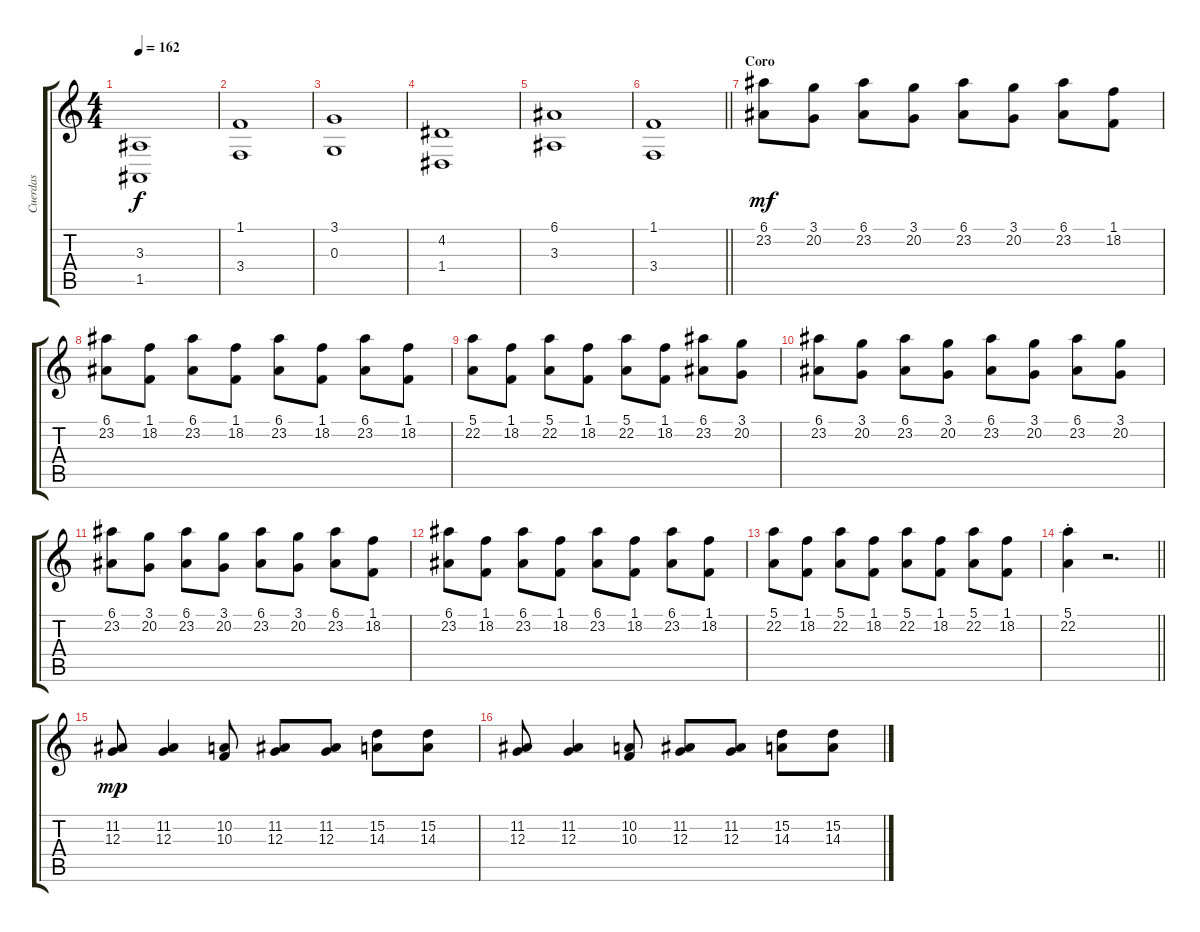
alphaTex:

\track ("Cuerdas" "Cuerdas") {instrument stringensemble1}
\staff {score tabs}
\tuning (E4 B3 G3 D3 A2 E2) {hide}
\ts (4 4)
\tempo 162
\clef g2
\ks c
(3.3 1.5).1{dy f} |
(1.1 3.4).1 |
(3.1 0.3).1 |
(4.2 1.4).1 |
(6.1 3.3).1 |
\barLineRight lightlight
(1.1 3.4).1 |
\section ("" "Coro")
(6.1 23.2).8{dy mf volume 12 instrument stringensemble1} (3.1 20.2).8 (6.1 23.2).8 (3.1 20.2).8 (6.1 23.2).8 (3.1 20.2).8 (6.1 23.2).8 (1.1 18.2).8 |
(6.1 23.2).8 (1.1 18.2).8 (6.1 23.2).8 (1.1 18.2).8 (6.1 23.2).8 (1.1 18.2).8 (6.1 23.2).8 (1.1 18.2).8 |
(5.1 22.2).8 (1.1 18.2).8 (5.1 22.2).8 (1.1 18.2).8 (5.1 22.2).8 (1.1 18.2).8 (6.1 23.2).8 (3.1 20.2).8 |
(6.1 23.2).8 (3.1 20.2).8 (6.1 23.2).8 (3.1 20.2).8 (6.1 23.2).8 (3.1 20.2).8 (6.1 23.2).8 (3.1 20.2).8 |
(6.1 23.2).8 (3.1 20.2).8 (6.1 23.2).8 (3.1 20.2).8 (6.1 23.2).8 (3.1 20.2).8 (6.1 23.2).8 (1.1 18.2).8 |
(6.1 23.2).8 (1.1 18.2).8 (6.1 23.2).8 (1.1 18.2).8 (6.1 23.2).8 (1.1 18.2).8 (6.1 23.2).8 (1.1 18.2).8 |
(5.1 22.2).8 (1.1 18.2).8 (5.1 22.2).8 (1.1 18.2).8 (5.1 22.2).8 (1.1 18.2).8 (5.1 22.2).8 (1.1 18.2).8 |
\barLineRight lightlight
(5.1{st} 22.2{st}).4 r.2{d} |
(11.2 12.3).8{dy mp volume 14} (11.2 12.3).4 (10.2 10.3).8 (11.2 12.3).8 (11.2 12.3).8 (15.2 14.3).8 (15.2 14.3).8 |
(11.2 12.3).8 (11.2 12.3).4 (10.2 10.3).8 (11.2 12.3).8 (11.2 12.3).8 (15.2 14.3).8 (15.2 14.3).8
